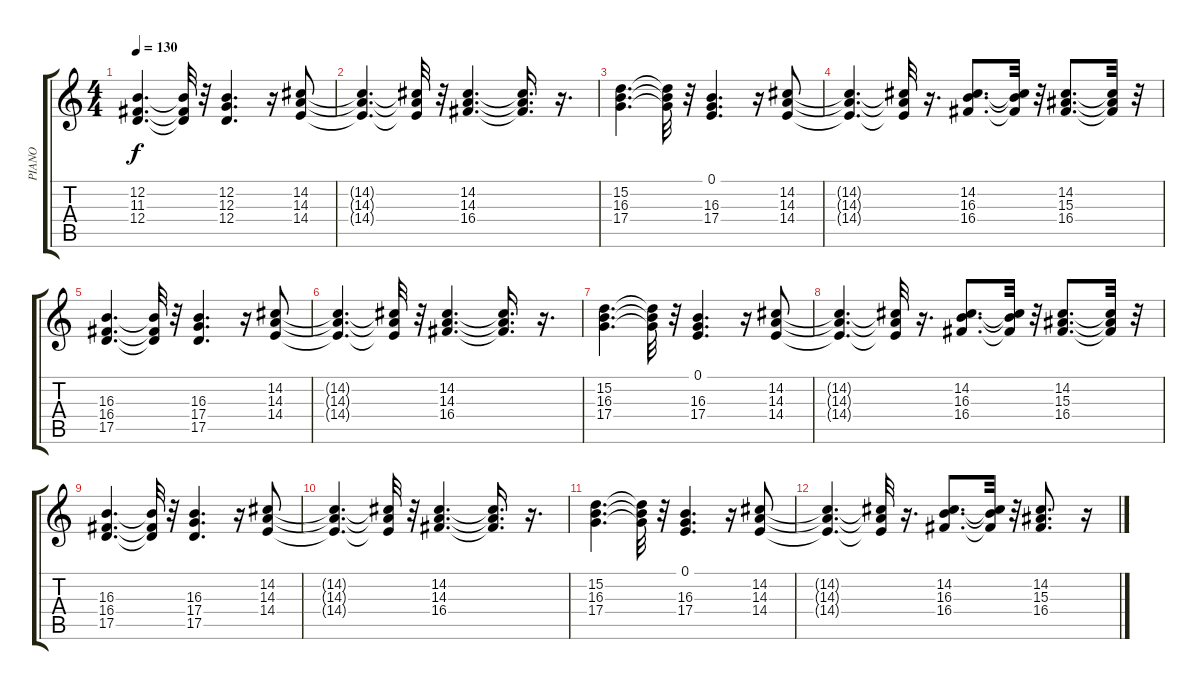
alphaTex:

\track ("PIANO" "PIANO") {instrument electricgrandpiano}
\staff {score tabs}
\tuning (E4 B3 G3 D3 A2 E2) {hide}
\ts (4 4)
\tempo 130
\clef g2
\ks c
(12.2 11.3 12.4).4{d dy f} (12.2{t} 11.3{t} 12.4{t}).32 r.32 (12.2 12.3 12.4).4{d} r.16 (14.2 14.3 14.4).8 |
(14.2{t} 14.3{t} 14.4{t}).4{d} (14.2{t} 14.3{t} 14.4{t}).32 r.32 (14.2 14.3 16.4).4{d} (14.2{t} 14.3{t} 16.4{t}).16{d} r.16{d} |
(15.2 16.3 17.4).4{d} (15.2{t} 16.3{t} 17.4{t}).32 r.32 (0.1 16.3 17.4).4{d} r.16 (14.2 14.3 14.4).8 |
(14.2{t} 14.3{t} 14.4{t}).4{d} (14.2{t} 14.3{t} 14.4{t}).32 r.16{d} (14.2 16.3 16.4).8{d} (14.2{t} 16.3{t} 16.4{t}).32 r.32 (14.2 15.3 16.4).8{d} (14.2{t} 15.3{t} 16.4{t}).32 r.32 |
(16.3 16.4 17.5).4{d volume 12} (16.3{t} 16.4{t} 17.5{t}).32 r.32 (16.3 17.4 17.5).4{d} r.16 (14.2 14.3 14.4).8 |
(14.2{t} 14.3{t} 14.4{t}).4{d} (14.2{t} 14.3{t} 14.4{t}).32 r.32 (14.2 14.3 16.4).4{d} (14.2{t} 14.3{t} 16.4{t}).16{d} r.16{d} |
(15.2 16.3 17.4).4{d volume 10} (15.2{t} 16.3{t} 17.4{t}).32 r.32 (0.1 16.3 17.4).4{d} r.16 (14.2 14.3 14.4).8 |
(14.2{t} 14.3{t} 14.4{t}).4{d} (14.2{t} 14.3{t} 14.4{t}).32 r.16{d} (14.2 16.3 16.4).8{d} (14.2{t} 16.3{t} 16.4{t}).32 r.32 (14.2 15.3 16.4).8{d} (14.2{t} 15.3{t} 16.4{t}).32 r.32 |
(16.3 16.4 17.5).4{d volume 6} (16.3{t} 16.4{t} 17.5{t}).32 r.32 (16.3 17.4 17.5).4{d} r.16 (14.2 14.3 14.4).8 |
(14.2{t} 14.3{t} 14.4{t}).4{d} (14.2{t} 14.3{t} 14.4{t}).32 r.32 (14.2 14.3 16.4).4{d} (14.2{t} 14.3{t} 16.4{t}).16{d} r.16{d} |
(15.2 16.3 17.4).4{d volume 4} (15.2{t} 16.3{t} 17.4{t}).32 r.32 (0.1 16.3 17.4).4{d} r.16 (14.2 14.3 14.4).8 |
(14.2{t} 14.3{t} 14.4{t}).4{d} (14.2{t} 14.3{t} 14.4{t}).32 r.16{d} (14.2 16.3 16.4).8{d volume 1} (14.2{t} 16.3{t} 16.4{t}).32 r.32 (14.2 15.3 16.4).8{d} r.16
